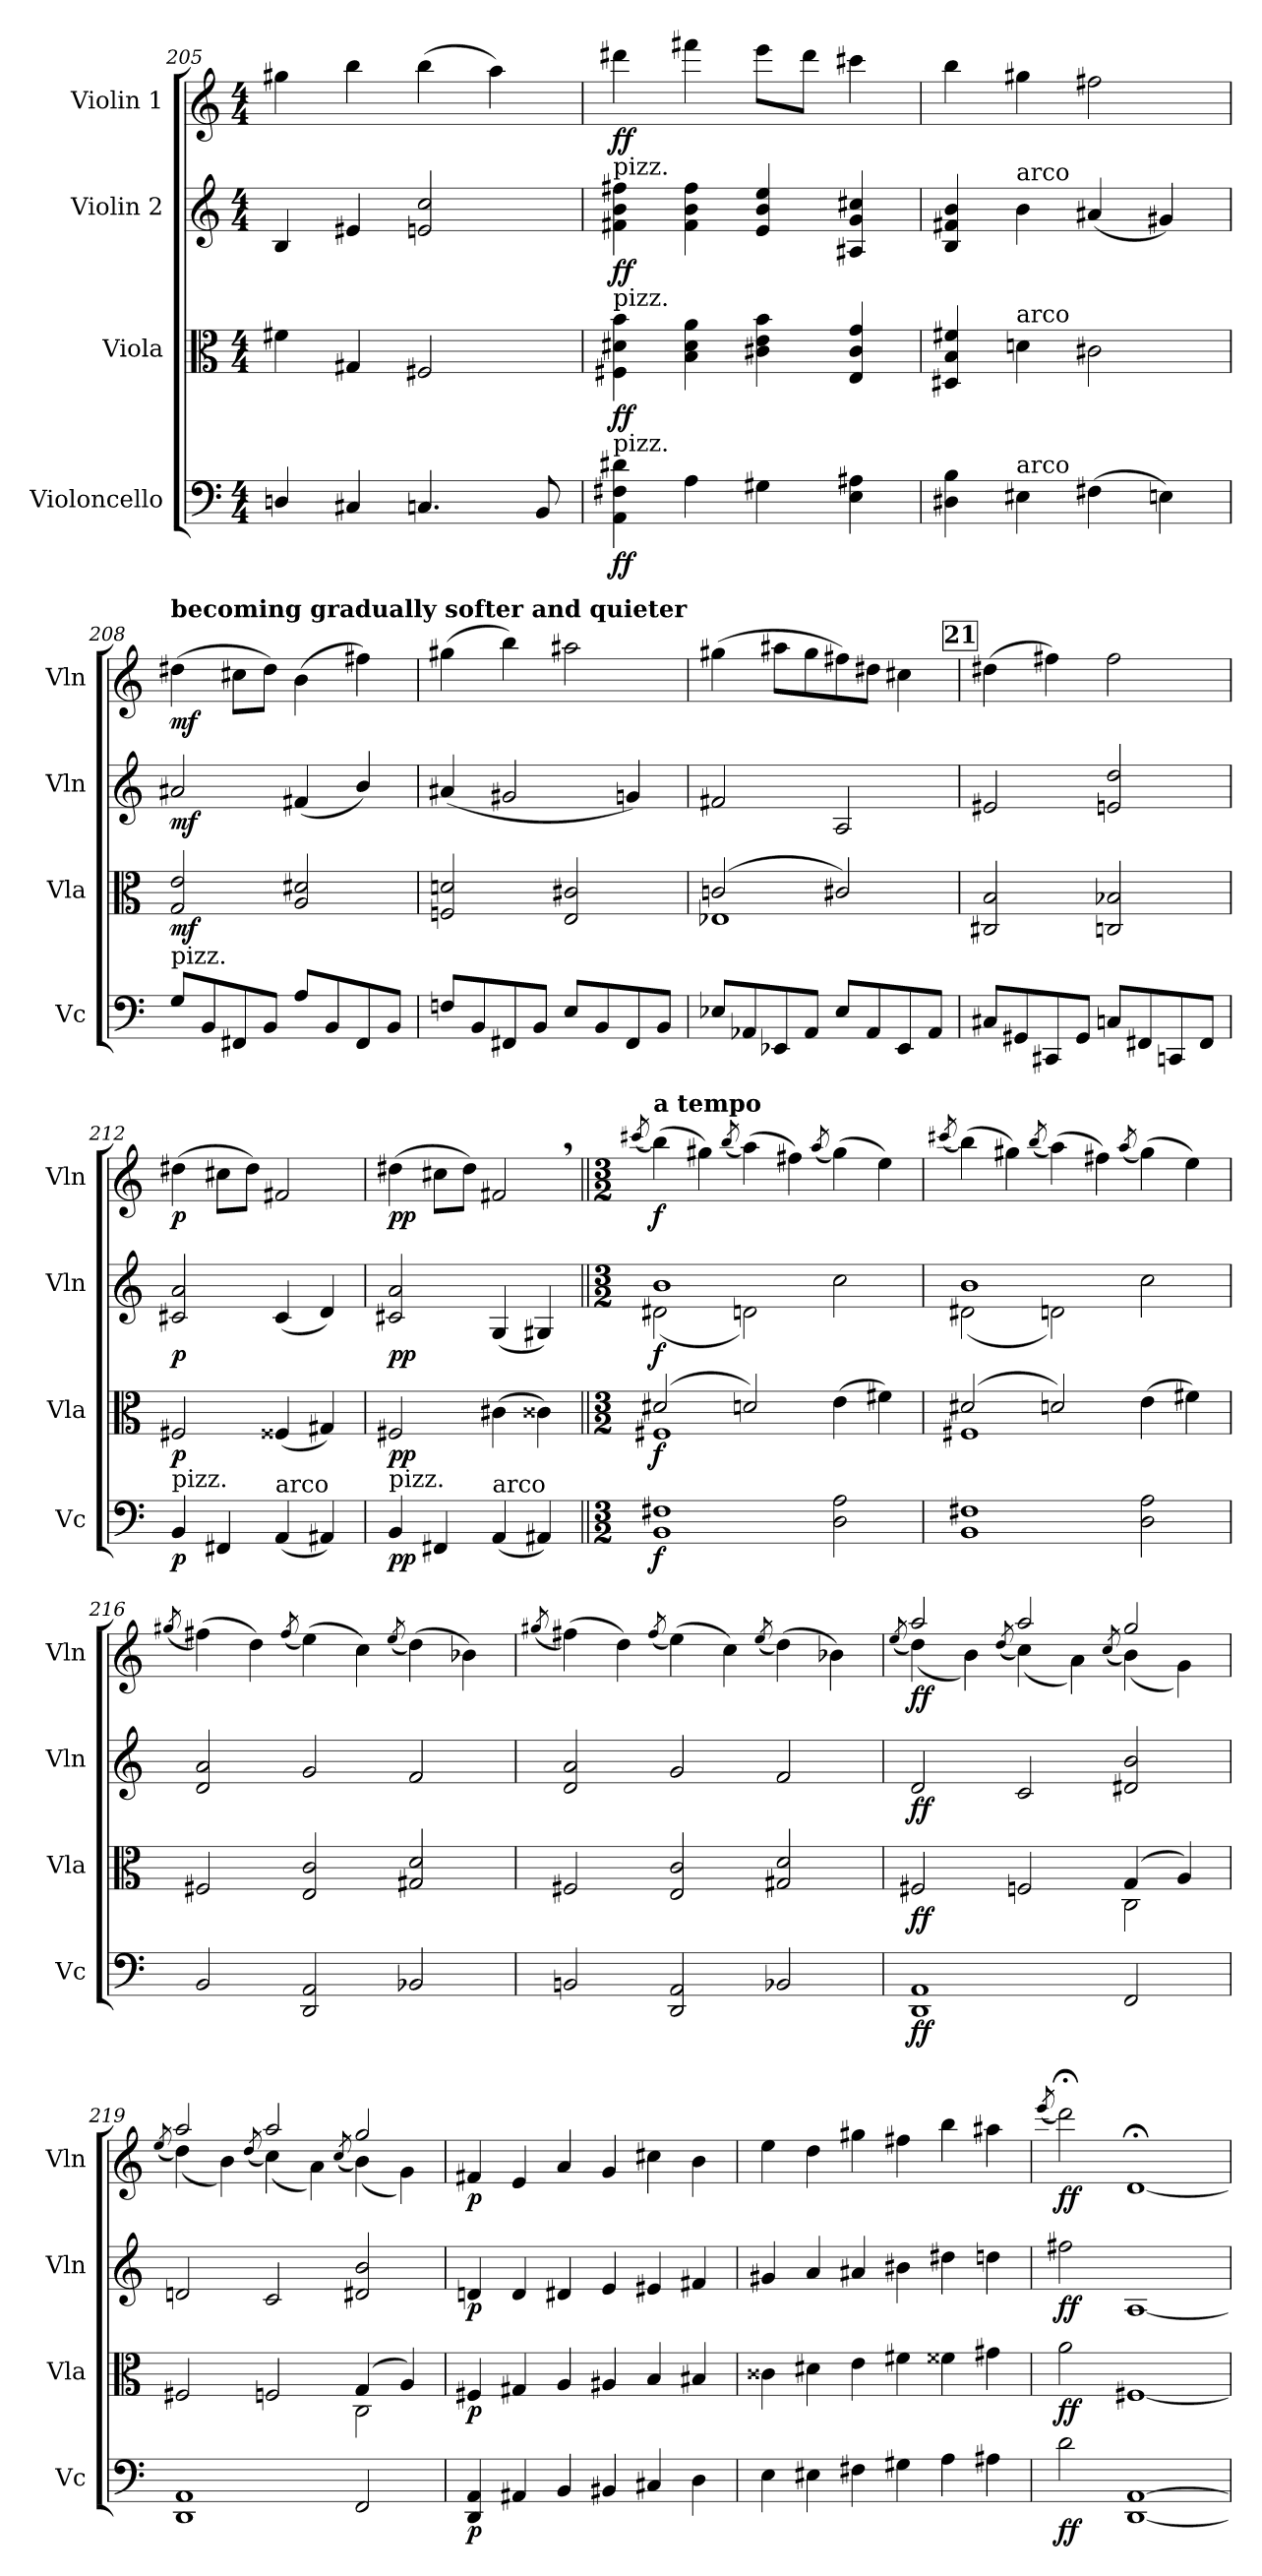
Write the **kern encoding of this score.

**kern	**dynam	**kern	**dynam	**kern	**dynam	**kern	**dynam
*part4	*part4	*part3	*part3	*part2	*part2	*part1	*part1
*staff4	*staff4	*staff3	*staff3	*staff2	*staff2	*staff1	*staff1
*I"Violoncello	*	*I"Viola	*	*I"Violin 2	*	*I"Violin 1	*
*I'Vc	*	*I'Vla	*	*I'Vln	*	*I'Vln	*
*clefF4	*	*clefC3	*	*clefG2	*	*clefG2	*
*k[]	*	*k[]	*	*k[]	*	*k[]	*
*M4/4	*	*M4/4	*	*M4/4	*	*M4/4	*
=205	=205	=205	=205	=205	=205	=205	=205
4Dn/	.	4f#X\	.	4B/	.	4gg#X\	.
4C#X/	.	4G#X/	.	4e#X/	.	4bb\	.
4.Cn/	.	2F#X/	.	2en/ 2cc/	.	(4bb\	.
.	.	.	.	.	.	4aa\)	.
8BB/	.	.	.	.	.	.	.
=206	=206	=206	=206	=206	=206	=206	=206
!	!	!	!	!LO:TX:a:t=pizz.	!	!	!
!	!	!LO:TX:a:t=pizz.	!	!	!	!	!
!LO:TX:a:t=pizz.	!	!	!	!	!	!	!
!	!LO:DY:b	!	!LO:DY:b	!	!LO:DY:b	!	!LO:DY:b
4AA\ 4F#X\ 4d#X\	ff	4F#X\ 4d#X\ 4b\	ff	4f#X\ 4b\ 4ff#X\	ff	4ddd#X\	ff
4A\	.	4B\ 4d#\ 4a\	.	4f#\ 4b\ 4ff#\	.	4fff#X\	.
4G#X\	.	4c#X\ 4e\ 4b\	.	4e/ 4b/ 4ee/	.	8eee\L	.
.	.	.	.	.	.	8ddd#\J	.
4E\ 4A#X\	.	4E/ 4c#/ 4g/	.	4A#X/ 4g/ 4cc#X/	.	4ccc#X\	.
=207	=207	=207	=207	=207	=207	=207	=207
4D#X\ 4B\	.	4D#X/ 4B/ 4f#X/	.	4B/ 4f#X/ 4b/	.	4bb\	.
!	!	!	!	!LO:TX:a:t=arco	!	!	!
!	!	!LO:TX:a:t=arco	!	!	!	!	!
!LO:TX:a:t=arco	!	!	!	!	!	!	!
4E#X\	.	4dn\	.	4b\	.	4gg#X\	.
(4F#X\	.	2c#X\	.	(4a#X/	.	2ff#X\	.
4En\)	.	.	.	4g#X/)	.	.	.
!!LO:LB:g=z
=208	=208	=208	=208	=208	=208	=208	=208
!	!	!	!	!	!	!LO:TX:a:B:t=becoming gradually softer and quieter	!
!LO:TX:a:t=pizz.	!	!	!	!	!	!	!
!	!	!	!LO:DY:b	!	!LO:DY:b	!	!LO:DY:b
8G/L	.	2G/ 2e/	mf	2a#X/	mf	(4dd#X\	mf
8BB/	.	.	.	.	.	.	.
8FF#X/	.	.	.	.	.	8cc#X\L	.
8BB/J	.	.	.	.	.	8dd#\J)	.
8A/L	.	2A/ 2d#X/	.	(4f#X/	.	(4b\	.
8BB/	.	.	.	.	.	.	.
8FF#/	.	.	.	4b/)	.	4ff#X\)	.
8BB/J	.	.	.	.	.	.	.
=209	=209	=209	=209	=209	=209	=209	=209
8Fn/L	.	2Fn/ 2dn/	.	(4a#X/	.	(4gg#X\	.
8BB/	.	.	.	.	.	.	.
8FF#X/	.	.	.	2g#X/	.	4bb\)	.
8BB/J	.	.	.	.	.	.	.
8E/L	.	2E/ 2c#X/	.	.	.	2aa#X\	.
8BB/	.	.	.	.	.	.	.
8FF#/	.	.	.	4gn/)	.	.	.
8BB/J	.	.	.	.	.	.	.
=210	=210	=210	=210	=210	=210	=210	=210
*	*	*^	*	*	*	*	*
8E-X/L	.	(2cn/	1E-X	.	2f#X/	.	(4gg#X\	.
8AA-X/	.	.	.	.	.	.	.	.
8EE-X/	.	.	.	.	.	.	8aa#X\L	.
8AA-/J	.	.	.	.	.	.	8gg#\	.
8E-/L	.	2c#X/)	.	.	2A/	.	8ff#X\)	.
8AA-/	.	.	.	.	.	.	8dd#X\J	.
8EE-/	.	.	.	.	.	.	4cc#X\	.
8AA-/J	.	.	.	.	.	.	.	.
*	*	*v	*v	*	*	*	*	*
!!LO:REH:place=s1:a:B:cj:fs=14:t=21
=211	=211	=211	=211	=211	=211	=211	=211
8C#X/L	.	2C#X/ 2B/	.	2e#X/	.	(4dd#X\	.
8GG#X/	.	.	.	.	.	.	.
8CC#X/	.	.	.	.	.	4ff#X\)	.
8GG#/J	.	.	.	.	.	.	.
8Cn/L	.	2Cn/ 2B-X/	.	2en/ 2dd/	.	2ff#\	.
8FF#X/	.	.	.	.	.	.	.
8CCn/	.	.	.	.	.	.	.
8FF#/J	.	.	.	.	.	.	.
!!LO:LB:g=z
=212	=212	=212	=212	=212	=212	=212	=212
!LO:TX:a:t=pizz.	!	!	!	!	!	!	!
!	!LO:DY:b	!	!LO:DY:b	!	!LO:DY:b	!	!LO:DY:b
4BB/	p	2F#X/	p	2c#X/ 2a/	p	(4dd#X\	p
4FF#X/	.	.	.	.	.	8cc#X\L	.
.	.	.	.	.	.	8dd#\J)	.
!LO:TX:a:t=arco	!	!	!	!	!	!	!
(4AA/	.	(4F##X/	.	(4c#/	.	2f#X/	.
4AA#X/)	.	4G#X/)	.	4d/)	.	.	.
=213	=213	=213	=213	=213	=213	=213	=213
!LO:TX:a:t=pizz.	!	!	!	!	!	!	!
!	!LO:DY:b	!	!LO:DY:b	!	!LO:DY:b	!	!LO:DY:b
4BB/	pp	2F#X/	pp	2c#X/ 2a/	pp	(4dd#X\	pp
4FF#X/	.	.	.	.	.	8cc#X\L	.
.	.	.	.	.	.	8dd#\J)	.
!LO:TX:a:t=arco	!	!	!	!	!	!	!
(4AA/	.	(4c#X\	.	(4G/	.	2f#X,/	.
4AA#X/)	.	4c##X\)	.	4G#X/)	.	.	.
=214||	=214||	=214||	=214||	=214||	=214||	=214||	=214||
*M3/2	*	*M3/2	*	*M3/2	*	*M3/2	*
.	.	.	.	.	.	(8qccc#X/	.
*	*	*^	*	*^	*	*	*
!	!	!	!	!	!	!	!	!LO:TX:a:B:t=a tempo	!
!	!LO:DY:b	!	!	!LO:DY:b	!	!	!LO:DY:b	!	!LO:DY:b
1BB 1F#X	f	(2d#X/	1F#X	f	1b	(2d#X\	f	(4bb\)	f
.	.	.	.	.	.	.	.	4gg#X\)	.
.	.	.	.	.	.	.	.	(8qbb/	.
.	.	2dn/)	.	.	.	2dn\)	.	(4aa\)	.
.	.	.	.	.	.	.	.	4ff#X\)	.
.	.	.	.	.	.	.	.	(8qaa/	.
2D\ 2A\	.	(4e\	2ryy	.	2cc\	2ryy	.	(4gg#\)	.
.	.	4f#X\)	.	.	.	.	.	4ee\)	.
=215	=215	=215	=215	=215	=215	=215	=215	=215	=215
.	.	.	.	.	.	.	.	(8qccc#X/	.
1BB 1F#X	.	(2d#X/	1F#X	.	1b	(2d#X\	.	(4bb\)	.
.	.	.	.	.	.	.	.	4gg#X\)	.
.	.	.	.	.	.	.	.	(8qbb/	.
.	.	2dn/)	.	.	.	2dn\)	.	(4aa\)	.
.	.	.	.	.	.	.	.	4ff#X\)	.
.	.	.	.	.	.	.	.	(8qaa/	.
2D\ 2A\	.	(4e\	2ryy	.	2cc\	2ryy	.	(4gg#\)	.
.	.	4f#X\)	.	.	.	.	.	4ee\)	.
*	*	*v	*v	*	*	*	*	*	*
*	*	*	*	*v	*v	*	*	*
!!LO:LB:g=z
=216	=216	=216	=216	=216	=216	=216	=216
.	.	.	.	.	.	(8qgg#X/	.
2BB/	.	2F#X/	.	2d/ 2a/	.	(4ff#X\)	.
.	.	.	.	.	.	4dd\)	.
.	.	.	.	.	.	(8qff#/	.
2DD/ 2AA/	.	2E/ 2c/	.	2g/	.	(4ee\)	.
.	.	.	.	.	.	4cc\)	.
.	.	.	.	.	.	(8qee/	.
2BB-X/	.	2G#X/ 2d/	.	2f/	.	(4dd\)	.
.	.	.	.	.	.	4b-X\)	.
=217	=217	=217	=217	=217	=217	=217	=217
.	.	.	.	.	.	(8qgg#X/	.
2BBn/	.	2F#X/	.	2d/ 2a/	.	(4ff#X\)	.
.	.	.	.	.	.	4dd\)	.
.	.	.	.	.	.	(8qff#/	.
2DD/ 2AA/	.	2E/ 2c/	.	2g/	.	(4ee\)	.
.	.	.	.	.	.	4cc\)	.
.	.	.	.	.	.	(8qee/	.
2BB-X/	.	2G#X/ 2d/	.	2f/	.	(4dd\)	.
.	.	.	.	.	.	4b-X\)	.
=218	=218	=218	=218	=218	=218	=218	=218
*	*	*	*	*	*	*^	*
.	.	.	.	.	.	.	(8qee/	.
*	*	*^	*	*	*	*	*	*
!	!LO:DY:b	!	!	!LO:DY:b	!	!LO:DY:b	!	!	!LO:DY:b
1DD 1AA	ff	2F#X/	1ryy	ff	2d/	ff	2aa/	(4dd\)	ff
.	.	.	.	.	.	.	.	4b\)	.
.	.	.	.	.	.	.	.	(8qdd/	.
.	.	2Fn/	.	.	2c/	.	2aa/	(4cc\)	.
.	.	.	.	.	.	.	.	4a\)	.
.	.	.	.	.	.	.	.	(8qcc/	.
2FF/	.	(4G/	2C\	.	2d#X/ 2b/	.	2gg/	(4b\)	.
.	.	4A/)	.	.	.	.	.	4g\)	.
=219	=219	=219	=219	=219	=219	=219	=219	=219	=219
.	.	.	.	.	.	.	.	(8qee/	.
1DD 1AA	.	2F#X/	1ryy	.	2dn/	.	2aa/	(4dd\)	.
.	.	.	.	.	.	.	.	4b\)	.
.	.	.	.	.	.	.	.	(8qdd/	.
.	.	2Fn/	.	.	2c/	.	2aa/	(4cc\)	.
.	.	.	.	.	.	.	.	4a\)	.
.	.	.	.	.	.	.	.	(8qcc/	.
2FF/	.	(4G/	2C\	.	2d#X/ 2b/	.	2gg/	(4b\)	.
.	.	4A/)	.	.	.	.	.	4g\)	.
*	*	*v	*v	*	*	*	*	*	*
!!LO:LB:g=z
=220	=220	=220	=220	=220	=220	=220	=220	=220
!	!LO:DY:b	!	!LO:DY:b	!	!LO:DY:b	!	!	!LO:DY:b
*	*	*	*	*	*	*v	*v	*
4DD/ 4AA/	p	4F#X/	p	4dn/	p	4f#X/	p
4AA#X/	.	4G#X/	.	4d/	.	4e/	.
4BB/	.	4A/	.	4d#X/	.	4a/	.
4BB#X/	.	4A#X/	.	4e/	.	4g/	.
4C#X/	.	4B/	.	4e#X/	.	4cc#X\	.
4D\	.	4B#X/	.	4f#X/	.	4b\	.
=221	=221	=221	=221	=221	=221	=221	=221
!!LO:REH:place=s1:a:B:cj:fs=14:t=22
4E\	.	4c##X\	.	4g#X/	.	4ee\	.
4E#X\	.	4d#X\	.	4a/	.	4dd\	.
4F#X\	.	4e\	.	4a#X/	.	4gg#X\	.
4G#X\	.	4f#X\	.	4b#X\	.	4ff#X\	.
4A\	.	4f##X\	.	4dd#X\	.	4bb\	.
4A#X\	.	4g#X\	.	4ddn\	.	4aa#X\	.
=222	=222	=222	=222	=222	=222	=222	=222
.	.	.	.	.	.	(8qeee/	.
!	!LO:DY:b	!	!LO:DY:b	!	!LO:DY:b	!	!LO:DY:b
2d\	ff	2a\	ff	2ff#X\	ff	2ddd;<\)	ff
[1DD [1AA	.	[1F#X	.	[1A	.	[1d;<	.
=	=	=	=	=	=	=	=
*-	*-	*-	*-	*-	*-	*-	*-
